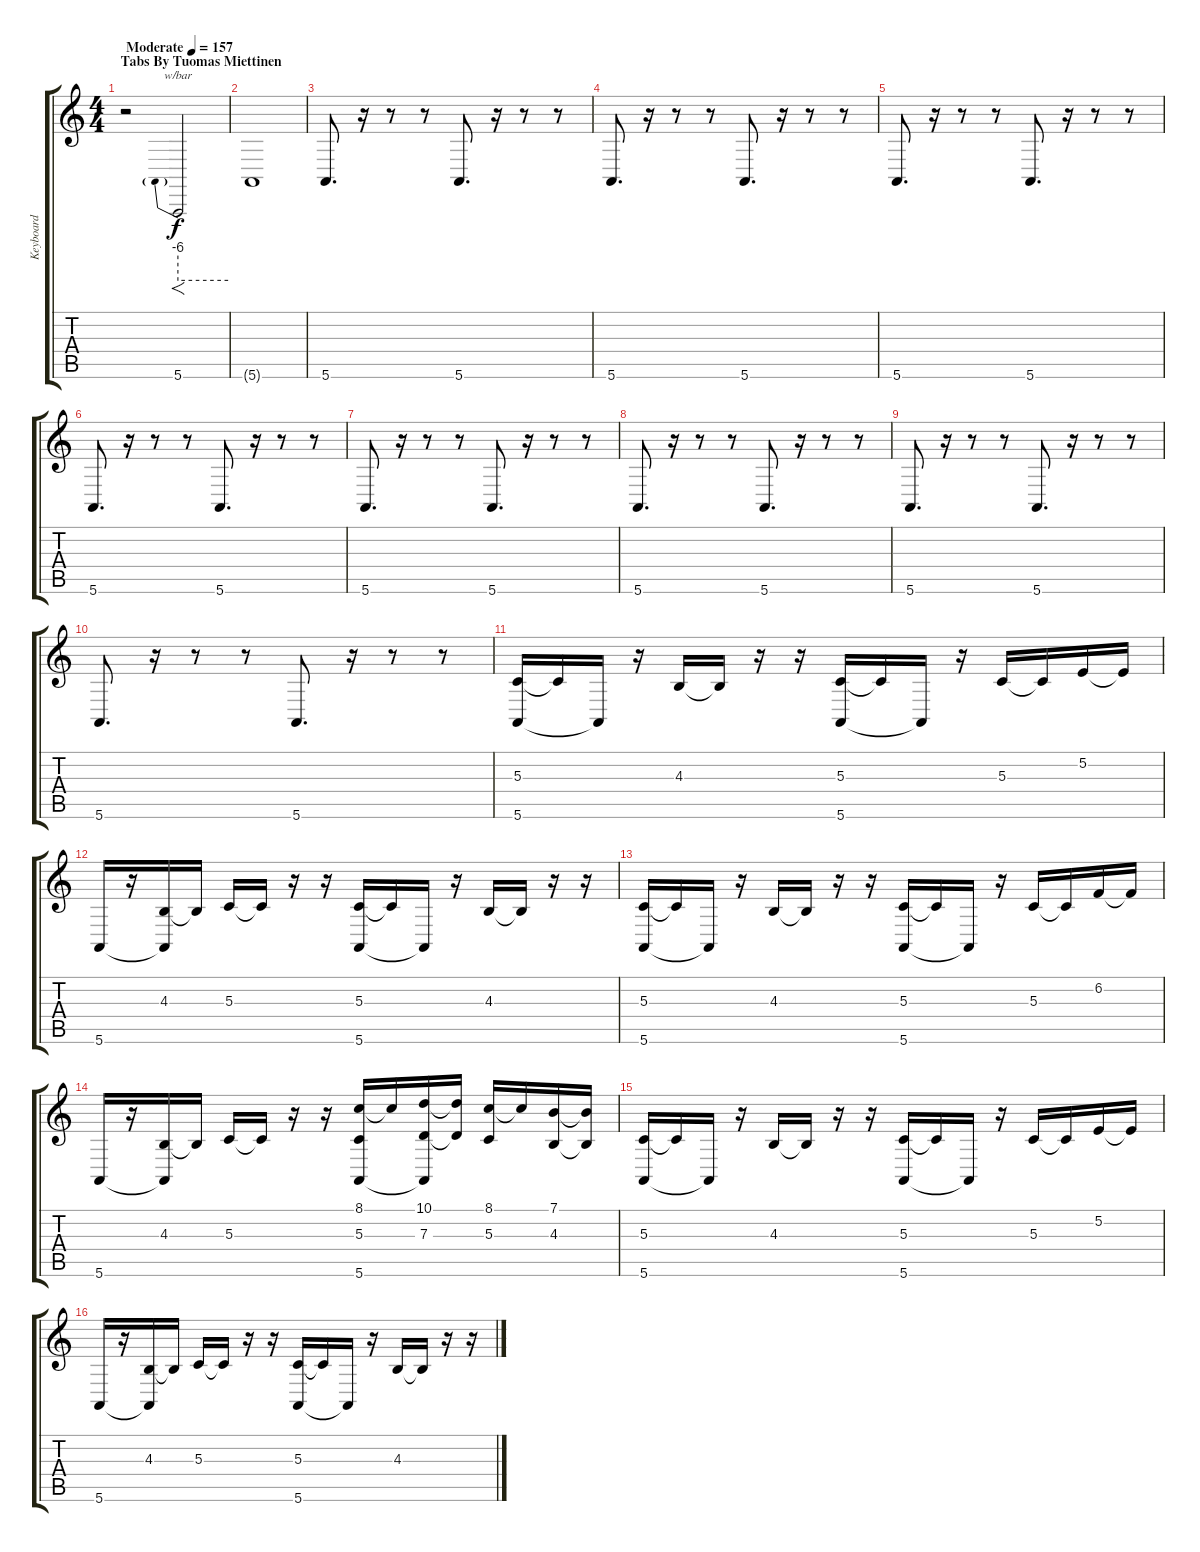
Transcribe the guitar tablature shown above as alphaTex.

\track ("Keyboard" "Keyboard") {instrument tremolostrings}
\staff {score tabs}
\tuning (E4 B3 G3 D3 A2 E2) {hide}
\ts (4 4)
\section ("" "Tabs By Tuomas Miettinen")
\tempo (157 "Moderate")
\clef g2
\ks c
r.2{dy f instrument tremolostrings} 5.6.2{f tbe (predive default 0 -24 60 -24)} |
5.6{t}.1 |
5.6.8{d} r.16 r.8 r.8 5.6.8{d} r.16 r.8 r.8 |
5.6.8{d} r.16 r.8 r.8 5.6.8{d} r.16 r.8 r.8 |
5.6.8{d} r.16 r.8 r.8 5.6.8{d} r.16 r.8 r.8 |
5.6.8{d} r.16 r.8 r.8 5.6.8{d} r.16 r.8 r.8 |
5.6.8{d} r.16 r.8 r.8 5.6.8{d} r.16 r.8 r.8 |
5.6.8{d} r.16 r.8 r.8 5.6.8{d} r.16 r.8 r.8 |
5.6.8{d} r.16 r.8 r.8 5.6.8{d} r.16 r.8 r.8 |
5.6.8{d} r.16 r.8 r.8 5.6.8{d} r.16 r.8 r.8 |
(5.3 5.6).16 5.3{t}.16 5.6{t}.16 r.16 4.3.16 4.3{t}.16 r.16 r.16 (5.3 5.6).16 5.3{t}.16 5.6{t}.16 r.16 5.3.16 5.3{t}.16 5.2.16 5.2{t}.16 |
5.6.16 r.16 (4.3 5.6{t}).16 4.3{t}.16 5.3.16 5.3{t}.16 r.16 r.16 (5.3 5.6).16 5.3{t}.16 5.6{t}.16 r.16 4.3.16 4.3{t}.16 r.16 r.16 |
(5.3 5.6).16 5.3{t}.16 5.6{t}.16 r.16 4.3.16 4.3{t}.16 r.16 r.16 (5.3 5.6).16 5.3{t}.16 5.6{t}.16 r.16 5.3.16 5.3{t}.16 6.2.16 6.2{t}.16 |
5.6.16 r.16 (4.3 5.6{t}).16 4.3{t}.16 5.3.16 5.3{t}.16 r.16 r.16 (8.1 5.3 5.6).16 8.1{t}.16 (10.1 7.3 5.6{t}).16 (10.1{t} 7.3{t}).16 (8.1 5.3).16 8.1{t}.16 (7.1 4.3).16 (7.1{t} 4.3{t}).16 |
(5.3 5.6).16 5.3{t}.16 5.6{t}.16 r.16 4.3.16 4.3{t}.16 r.16 r.16 (5.3 5.6).16 5.3{t}.16 5.6{t}.16 r.16 5.3.16 5.3{t}.16 5.2.16 5.2{t}.16 |
5.6.16 r.16 (4.3 5.6{t}).16 4.3{t}.16 5.3.16 5.3{t}.16 r.16 r.16 (5.3 5.6).16 5.3{t}.16 5.6{t}.16 r.16 4.3.16 4.3{t}.16 r.16 r.16
